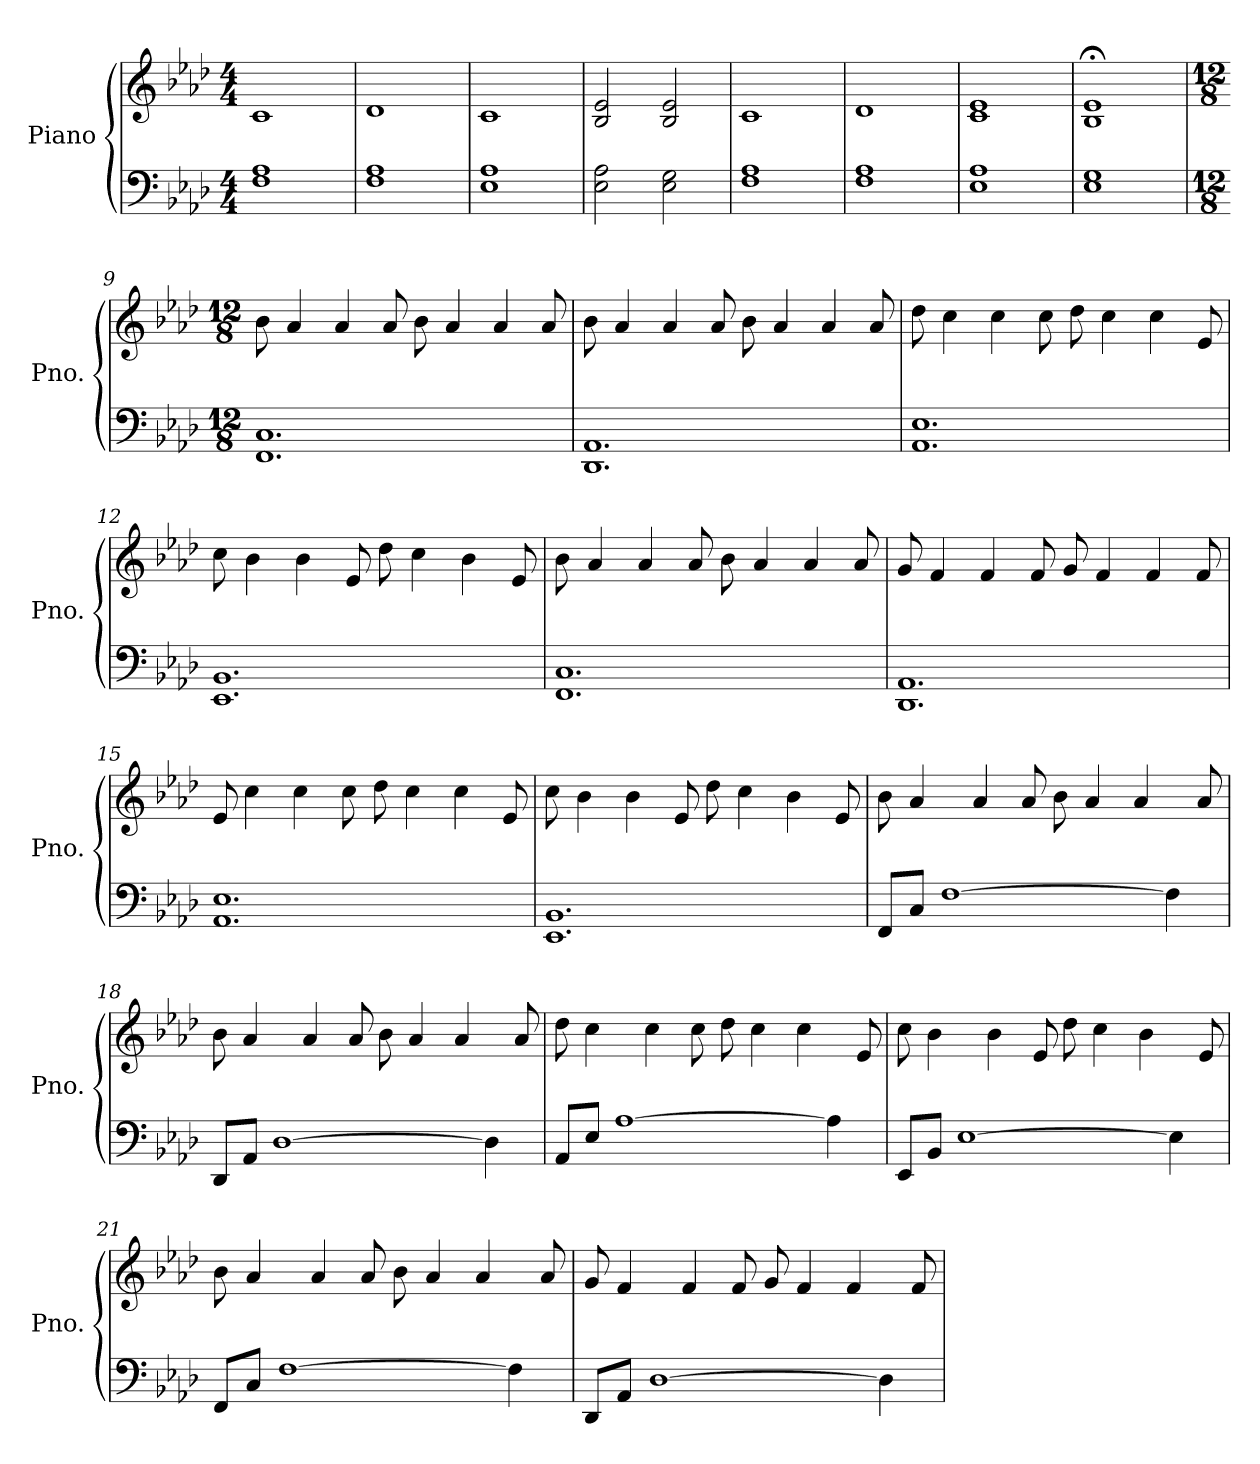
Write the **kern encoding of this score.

**kern	**kern
*part1	*part1
*staff2	*staff1
*I"Piano	*
*I'Pno.	*
*clefF4	*clefG2
*k[b-e-a-d-]	*k[b-e-a-d-]
*M4/4	*M4/4
*MM80	*MM80
=1	=1
1F 1A-	1c
=2	=2
1F 1A-	1d-
=3	=3
1E- 1A-	1c
=4	=4
2E-\ 2A-\	2B-/ 2e-/
2E-\ 2G\	2B-/ 2e-/
=5	=5
1F 1A-	1c
=6	=6
1F 1A-	1d-
=7	=7
1E- 1A-	1c 1e-
=8	=8
1E- 1G	1B-;< 1e-;<
=9	=9
*M12/8	*M12/8
*	*MM135
1.FF 1.C	8b-\
.	4a-/
.	4a-/
.	8a-/
.	8b-\
.	4a-/
.	4a-/
.	8a-/
!!LO:LB:g=z
=10	=10
1.DD- 1.AA-	8b-\
.	4a-/
.	4a-/
.	8a-/
.	8b-\
.	4a-/
.	4a-/
.	8a-/
=11	=11
1.AA- 1.E-	8dd-\
.	4cc\
.	4cc\
.	8cc\
.	8dd-\
.	4cc\
.	4cc\
.	8e-/
=12	=12
1.EE- 1.BB-	8cc\
.	4b-\
.	4b-\
.	8e-/
.	8dd-\
.	4cc\
.	4b-\
.	8e-/
=13	=13
1.FF 1.C	8b-\
.	4a-/
.	4a-/
.	8a-/
.	8b-\
.	4a-/
.	4a-/
.	8a-/
!!LO:LB:g=z
=14	=14
1.DD- 1.AA-	8g/
.	4f/
.	4f/
.	8f/
.	8g/
.	4f/
.	4f/
.	8f/
=15	=15
1.AA- 1.E-	8e-/
.	4cc\
.	4cc\
.	8cc\
.	8dd-\
.	4cc\
.	4cc\
.	8e-/
=16	=16
1.EE- 1.BB-	8cc\
.	4b-\
.	4b-\
.	8e-/
.	8dd-\
.	4cc\
.	4b-\
.	8e-/
=17	=17
8FF/L	8b-\
8C/J	4a-/
[1F	.
.	4a-/
.	8a-/
.	8b-\
.	4a-/
.	4a-/
4F\]	.
.	8a-/
!!LO:LB:g=z
=18	=18
8DD-/L	8b-\
8AA-/J	4a-/
[1D-	.
.	4a-/
.	8a-/
.	8b-\
.	4a-/
.	4a-/
4D-\]	.
.	8a-/
=19	=19
8AA-/L	8dd-\
8E-/J	4cc\
[1A-	.
.	4cc\
.	8cc\
.	8dd-\
.	4cc\
.	4cc\
4A-\]	.
.	8e-/
=20	=20
8EE-/L	8cc\
8BB-/J	4b-\
[1E-	.
.	4b-\
.	8e-/
.	8dd-\
.	4cc\
.	4b-\
4E-\]	.
.	8e-/
=21	=21
8FF/L	8b-\
8C/J	4a-/
[1F	.
.	4a-/
.	8a-/
.	8b-\
.	4a-/
.	4a-/
4F\]	.
.	8a-/
!!LO:LB:g=z
=22	=22
8DD-/L	8g/
8AA-/J	4f/
[1D-	.
.	4f/
.	8f/
.	8g/
.	4f/
.	4f/
4D-\]	.
.	8f/
=	=
*-	*-
